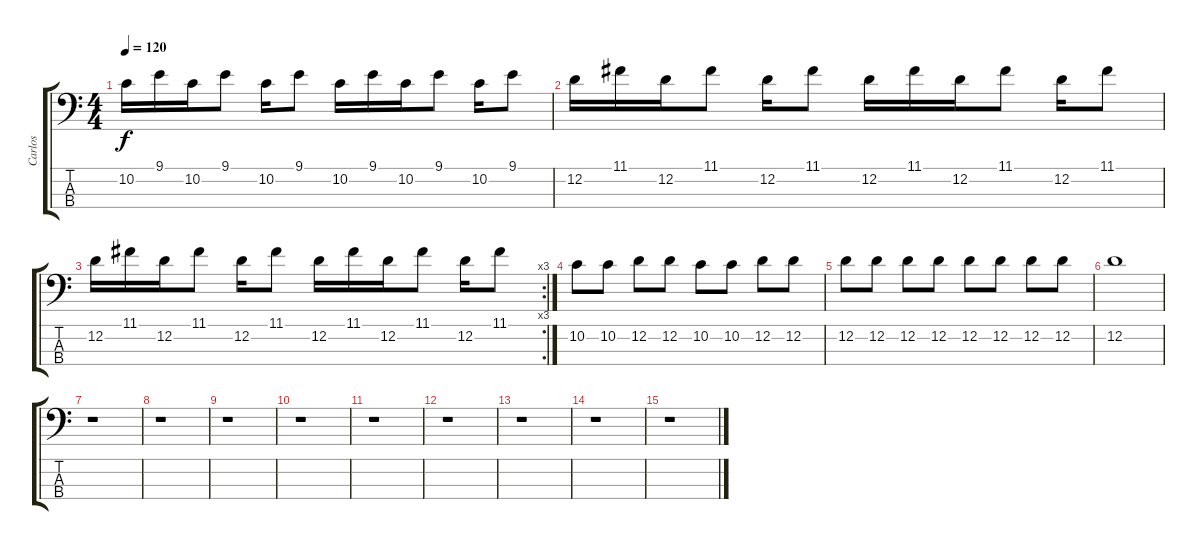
\track ("Carlos" "Carlos") {instrument electricbassfinger}
\staff {score tabs}
\tuning (G2 D2 A1 E1) {hide}
\ts (4 4)
\tempo 120
\clef f4
\ks c
10.2.16{dy f} 9.1.16 10.2.16 9.1.8 10.2.16 9.1.8 10.2.16 9.1.16 10.2.16 9.1.8 10.2.16 9.1.8 |
12.2.16 11.1.16 12.2.16 11.1.8 12.2.16 11.1.8 12.2.16 11.1.16 12.2.16 11.1.8 12.2.16 11.1.8 |
\rc 3
12.2.16 11.1.16 12.2.16 11.1.8 12.2.16 11.1.8 12.2.16 11.1.16 12.2.16 11.1.8 12.2.16 11.1.8 |
10.2.8 10.2.8 12.2.8 12.2.8 10.2.8 10.2.8 12.2.8 12.2.8 |
12.2.8 12.2.8 12.2.8 12.2.8 12.2.8 12.2.8 12.2.8 12.2.8 |
12.2.1 |
r.1 |
r.1 |
r.1 |
r.1 |
r.1 |
r.1 |
r.1 |
r.1 |
r.1
